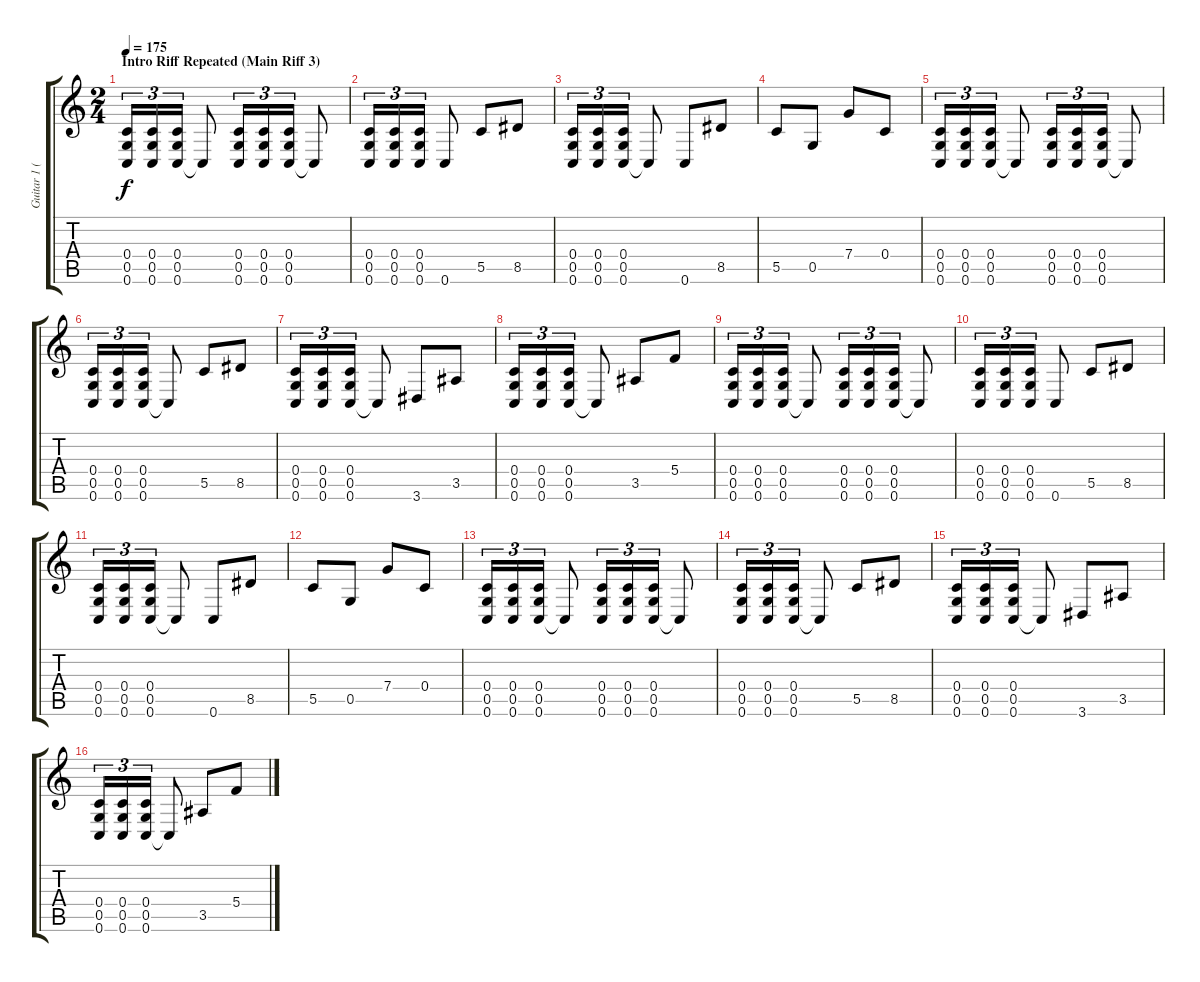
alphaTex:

\track ("Guitar 1 (Hipa)" "Guitar 1 (") {instrument distortionguitar}
\staff {score tabs}
\tuning (D4 A3 F3 C3 G2 C2) {hide}
\ts (2 4)
\section ("" "Intro Riff Repeated (Main Riff 3)")
\tempo 175
\clef g2
\ks c
(0.4 0.5 0.6).16{tu (3 2) dy f} (0.4 0.5 0.6).16{tu (3 2)} (0.4 0.5 0.6).16{tu (3 2)} 0.6{t}.8 (0.4 0.5 0.6).16{tu (3 2)} (0.4 0.5 0.6).16{tu (3 2)} (0.4 0.5 0.6).16{tu (3 2)} 0.6{t}.8 |
(0.4 0.5 0.6).16{tu (3 2)} (0.4 0.5 0.6).16{tu (3 2)} (0.4 0.5 0.6).16{tu (3 2)} 0.6.8 5.5.8 8.5.8 |
(0.4 0.5 0.6).16{tu (3 2)} (0.4 0.5 0.6).16{tu (3 2)} (0.4 0.5 0.6).16{tu (3 2)} 0.6{t}.8 0.6.8 8.5.8 |
5.5.8 0.5.8 7.4.8 0.4.8 |
(0.4 0.5 0.6).16{tu (3 2)} (0.4 0.5 0.6).16{tu (3 2)} (0.4 0.5 0.6).16{tu (3 2)} 0.6{t}.8 (0.4 0.5 0.6).16{tu (3 2)} (0.4 0.5 0.6).16{tu (3 2)} (0.4 0.5 0.6).16{tu (3 2)} 0.6{t}.8 |
(0.4 0.5 0.6).16{tu (3 2)} (0.4 0.5 0.6).16{tu (3 2)} (0.4 0.5 0.6).16{tu (3 2)} 0.6{t}.8 5.5.8 8.5.8 |
(0.4 0.5 0.6).16{tu (3 2)} (0.4 0.5 0.6).16{tu (3 2)} (0.4 0.5 0.6).16{tu (3 2)} 0.6{t}.8 3.6.8 3.5.8 |
(0.4 0.5 0.6).16{tu (3 2)} (0.4 0.5 0.6).16{tu (3 2)} (0.4 0.5 0.6).16{tu (3 2)} 0.6{t}.8 3.5.8 5.4.8 |
(0.4 0.5 0.6).16{tu (3 2)} (0.4 0.5 0.6).16{tu (3 2)} (0.4 0.5 0.6).16{tu (3 2)} 0.6{t}.8 (0.4 0.5 0.6).16{tu (3 2)} (0.4 0.5 0.6).16{tu (3 2)} (0.4 0.5 0.6).16{tu (3 2)} 0.6{t}.8 |
(0.4 0.5 0.6).16{tu (3 2)} (0.4 0.5 0.6).16{tu (3 2)} (0.4 0.5 0.6).16{tu (3 2)} 0.6.8 5.5.8 8.5.8 |
(0.4 0.5 0.6).16{tu (3 2)} (0.4 0.5 0.6).16{tu (3 2)} (0.4 0.5 0.6).16{tu (3 2)} 0.6{t}.8 0.6.8 8.5.8 |
5.5.8 0.5.8 7.4.8 0.4.8 |
(0.4 0.5 0.6).16{tu (3 2)} (0.4 0.5 0.6).16{tu (3 2)} (0.4 0.5 0.6).16{tu (3 2)} 0.6{t}.8 (0.4 0.5 0.6).16{tu (3 2)} (0.4 0.5 0.6).16{tu (3 2)} (0.4 0.5 0.6).16{tu (3 2)} 0.6{t}.8 |
(0.4 0.5 0.6).16{tu (3 2)} (0.4 0.5 0.6).16{tu (3 2)} (0.4 0.5 0.6).16{tu (3 2)} 0.6{t}.8 5.5.8 8.5.8 |
(0.4 0.5 0.6).16{tu (3 2)} (0.4 0.5 0.6).16{tu (3 2)} (0.4 0.5 0.6).16{tu (3 2)} 0.6{t}.8 3.6.8 3.5.8 |
(0.4 0.5 0.6).16{tu (3 2)} (0.4 0.5 0.6).16{tu (3 2)} (0.4 0.5 0.6).16{tu (3 2)} 0.6{t}.8 3.5.8 5.4.8
